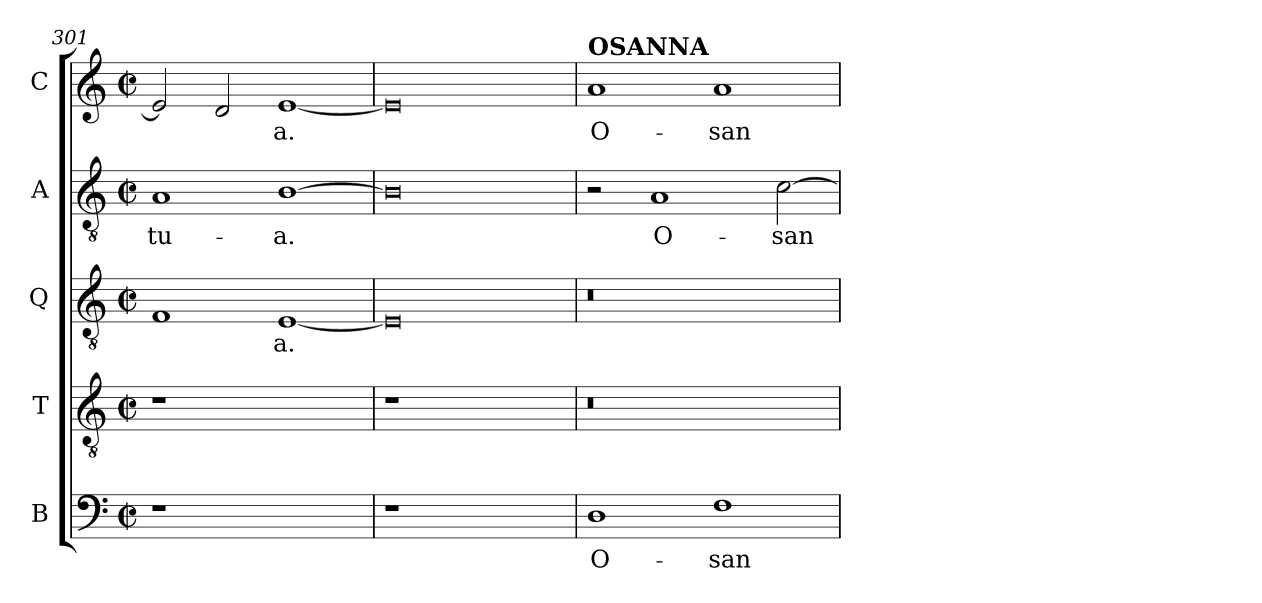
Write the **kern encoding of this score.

**kern	**text	**kern	**kern	**text	**kern	**text	**kern	**text
*part5	*part5	*part4	*part3	*part3	*part2	*part2	*part1	*part1
*staff5	*staff5	*staff4	*staff3	*staff3	*staff2	*staff2	*staff1	*staff1
*I"B	*	*I"T	*I"Q	*	*I"A	*	*I"C	*
*I'B	*	*I'T	*I'Q	*	*I'A	*	*I'C	*
*clefF4	*	*clefGv2	*clefGv2	*	*clefGv2	*	*clefG2	*
*M2/2	*	*M2/2	*M2/2	*	*M2/2	*	*M2/2	*
*met(c|)	*	*met(c|)	*met(c|)	*	*met(c|)	*	*met(c|)	*
=301	=301	=301	=301	=301	=301	=301	=301	=301
!	!	!	!	!	!	!LO:LY:b:cj	!	!
1r	.	1r	1F	.	1A	tu-	2e/]	.
.	.	.	.	.	.	.	2d/	.
!	!	!	!	!LO:LY:b:rj	!	!LO:LY:b:rj	!	!LO:LY:b:rj
1ryy	.	1ryy	[<1E	-a.	[>1B	-a.	[<1e	-a.
=302	=302	=302	=302	=302	=302	=302	=302	=302
1r	.	1r	0E]	.	0B]	.	0e]	.
1ryy	.	1ryy	.	.	.	.	.	.
!!LO:LB:g=z
=303	=303!	=303	=303	=303!	=303	=303!	=303!	=303!
!	!	!	!	!	!	!	!LO:TX:a:B:t=OSANNA	!
!	!LO:LY:b:cj	!	!	!	!	!	!	!LO:LY:b:cj
1D	O-	0r	0r	.	2r	.	1a	O-
!	!	!	!	!	!	!LO:LY:b:cj	!	!
.	.	.	.	.	1A	O-	.	.
!	!LO:LY:b:cj	!	!	!	!	!	!	!LO:LY:b:cj
1F	-san-	.	.	.	.	.	1a	-san-
!	!	!	!	!	!	!LO:LY:b:cj	!	!
.	.	.	.	.	[>2c\	-san-	.	.
=	=	=	=	=	=	=	=	=
*-	*-	*-	*-	*-	*-	*-	*-	*-
